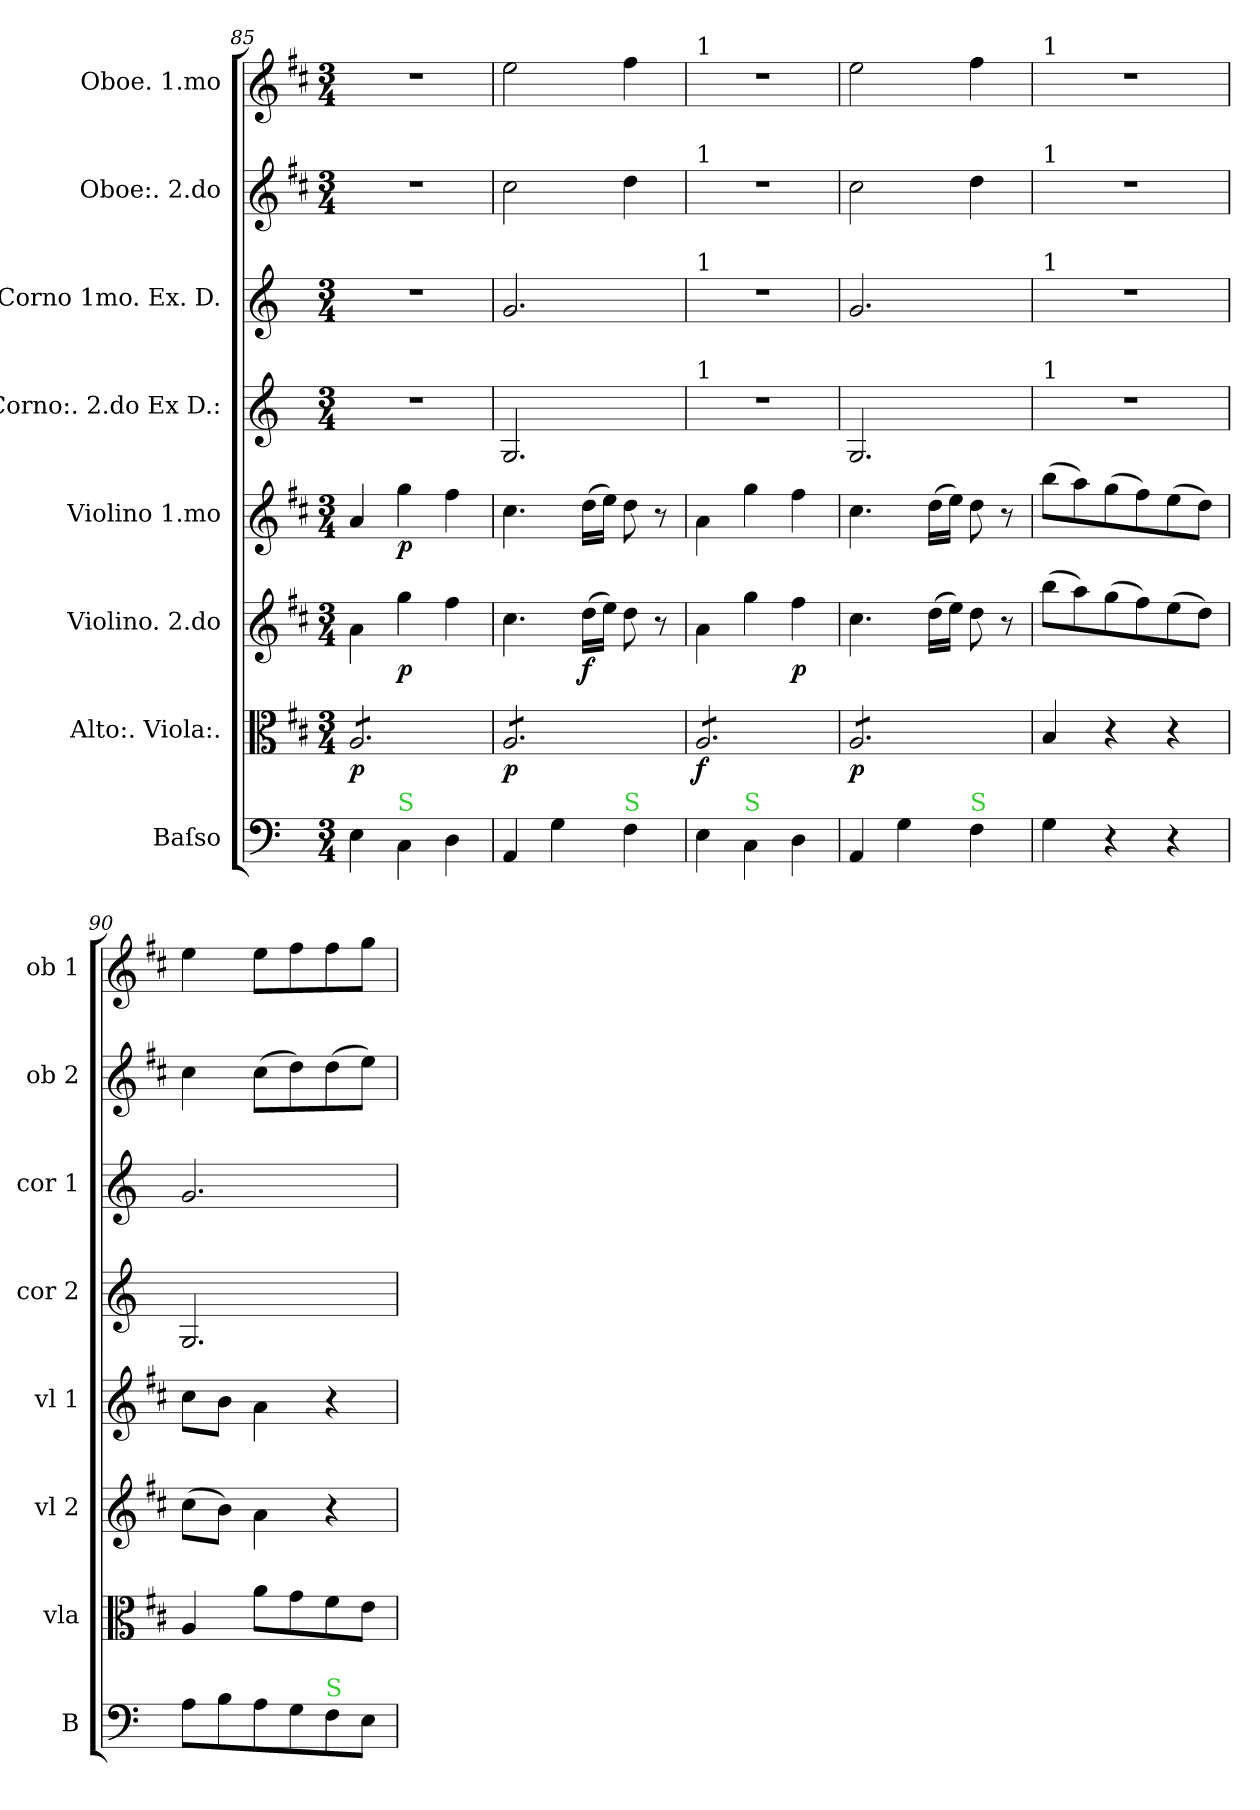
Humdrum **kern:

**kern	**kern	**dynam	**kern	**dynam	**kern	**dynam	**kern	**kern	**kern	**kern
*part8	*part7	*part7	*part6	*part6	*part5	*part5	*part4	*part3	*part2	*part1
*staff8	*staff7	*staff7	*staff6	*staff6	*staff5	*staff5	*staff4	*staff3	*staff2	*staff1
*I"Baſso	*I"Alto:. Viola:.	*	*I"Violino. 2.do	*	*I"Violino 1.mo	*	*I"Corno:. 2.do Ex D.:	*I"Corno 1mo. Ex. D.	*I"Oboe:. 2.do	*I"Oboe. 1.mo
*I'B	*I'vla	*	*I'vl 2	*	*I'vl 1	*	*I'cor 2	*I'cor 1	*I'ob 2	*I'ob 1
*clefF4	*clefC3	*	*clefG2	*	*clefG2	*	*clefG2	*clefG2	*clefG2	*clefG2
*	*	*	*	*	*	*	*ITrd6c10	*ITrd6c10	*	*
*k[]	*k[f#c#]	*	*k[f#c#]	*	*k[f#c#]	*	*k[f#c#]	*k[f#c#]	*k[f#c#]	*k[f#c#]
*	*D:	*	*D:	*	*D:	*	*	*	*D:	*D:
*M3/4	*M3/4	*	*M3/4	*	*M3/4	*	*M3/4	*M3/4	*M3/4	*M3/4
=85	=85	=85	=85	=85	=85	=85	=85	=85	=85	=85
*	*tremolo	*	*	*	*	*	*	*	*	*
4E\	8A/L	p	4a\	.	4a/	.	2.r	2.r	2.r	2.r
.	8A/	.	.	.	.	.	.	.	.	.
!LO:TX:a:color=limegreen:t=S	!	!	!	!	!	!	!	!	!	!
4C\	8A/	.	4gg\	p	4gg\	p	.	.	.	.
.	8A/	.	.	.	.	.	.	.	.	.
4D\	8A/	.	4ff#\	.	4ff#\	.	.	.	.	.
.	8A/J	.	.	.	.	.	.	.	.	.
=86	=86	=86	=86	=86	=86	=86	=86	=86	=86	=86
4AA/	8A/L	p	4.cc#\	.	4.cc#\	.	2.AA/	2.A/	2cc#\	2ee\
.	8A/	.	.	.	.	.	.	.	.	.
4G\	8A/	.	.	.	.	.	.	.	.	.
.	8A/	.	(16dd\LL	f	(16dd\LL	.	.	.	.	.
.	.	.	16ee\JJ)	.	16ee\JJ)	.	.	.	.	.
!LO:TX:a:color=limegreen:t=S	!	!	!	!	!	!	!	!	!	!
4F\	8A/	.	8dd\	.	8dd\	.	.	.	4dd\	4ff#\
.	8A/J	.	8r	.	8r	.	.	.	.	.
=87	=87	=87	=87	=87	=87	=87	=87	=87	=87	=87
!	!	!	!	!	!	!	!	!	!	!LO:TX:a:t=1
!	!	!	!	!	!	!	!	!	!LO:TX:a:t=1	!
!	!	!	!	!	!	!	!	!LO:TX:a:t=1	!	!
!	!	!	!	!	!	!	!LO:TX:a:t=1	!	!	!
4E\	8A/L	f	4a\	.	4a\	.	2.r	2.r	2.r	2.r
.	8A/	.	.	.	.	.	.	.	.	.
!LO:TX:a:color=limegreen:t=S	!	!	!	!	!	!	!	!	!	!
4C\	8A/	.	4gg\	.	4gg\	p&colon;	.	.	.	.
.	8A/	.	.	.	.	.	.	.	.	.
4D\	8A/	.	4ff#\	p	4ff#\	.	.	.	.	.
.	8A/J	.	.	.	.	.	.	.	.	.
=88	=88	=88	=88	=88	=88	=88	=88	=88	=88	=88
4AA/	8A/L	p	4.cc#\	.	4.cc#\	.	2.AA/	2.A/	2cc#\	2ee\
.	8A/	.	.	.	.	.	.	.	.	.
4G\	8A/	.	.	.	.	.	.	.	.	.
.	8A/	.	(16dd\LL	.	(16dd\LL	.	.	.	.	.
.	.	.	16ee\JJ)	.	16ee\JJ)	.	.	.	.	.
!LO:TX:a:color=limegreen:t=S	!	!	!	!	!	!	!	!	!	!
4F\	8A/	.	8dd\	.	8dd\	.	.	.	4dd\	4ff#\
.	8A/J	.	8r	.	8r	.	.	.	.	.
*	*Xtremolo	*	*	*	*	*	*	*	*	*
=89	=89	=89	=89	=89	=89	=89	=89	=89	=89	=89
!	!	!	!	!	!	!	!	!	!	!LO:TX:a:t=1
!	!	!	!	!	!	!	!	!	!LO:TX:a:t=1	!
!	!	!	!	!	!	!	!	!LO:TX:a:t=1	!	!
!	!	!	!	!	!	!	!LO:TX:a:t=1	!	!	!
4G\	4B/	.	(8bb\L	.	(8bb\L	.	2.r	2.r	2.r	2.r
.	.	.	8aa\)	.	8aa\)	.	.	.	.	.
4r	4r	.	(8gg\	.	(8gg\	.	.	.	.	.
.	.	.	8ff#\)	.	8ff#\)	.	.	.	.	.
4r	4r	.	(8ee\	.	(8ee\	.	.	.	.	.
.	.	.	8dd\J)	.	8dd\J)	.	.	.	.	.
=90	=90	=90	=90	=90	=90	=90	=90	=90	=90	=90
8A\L	4A/	.	(8cc#\L	.	8cc#\L	.	2.AA/	2.A/	4cc#\	4ee\
8B\	.	.	8b\J)	.	8b\J	.	.	.	.	.
8A\	8a\L	.	4a\	.	4a\	.	.	.	(8cc#\L	8ee\L
8G\	8g\	.	.	.	.	.	.	.	8dd\)	8ff#\
!LO:TX:a:color=limegreen:t=S	!	!	!	!	!	!	!	!	!	!
8F\	8f#\	.	4r	.	4r	.	.	.	(8dd\	8ff#\
8E\J	8e\J	.	.	.	.	.	.	.	8ee\J)	8gg\J
=	=	=	=	=	=	=	=	=	=	=
*-	*-	*-	*-	*-	*-	*-	*-	*-	*-	*-
